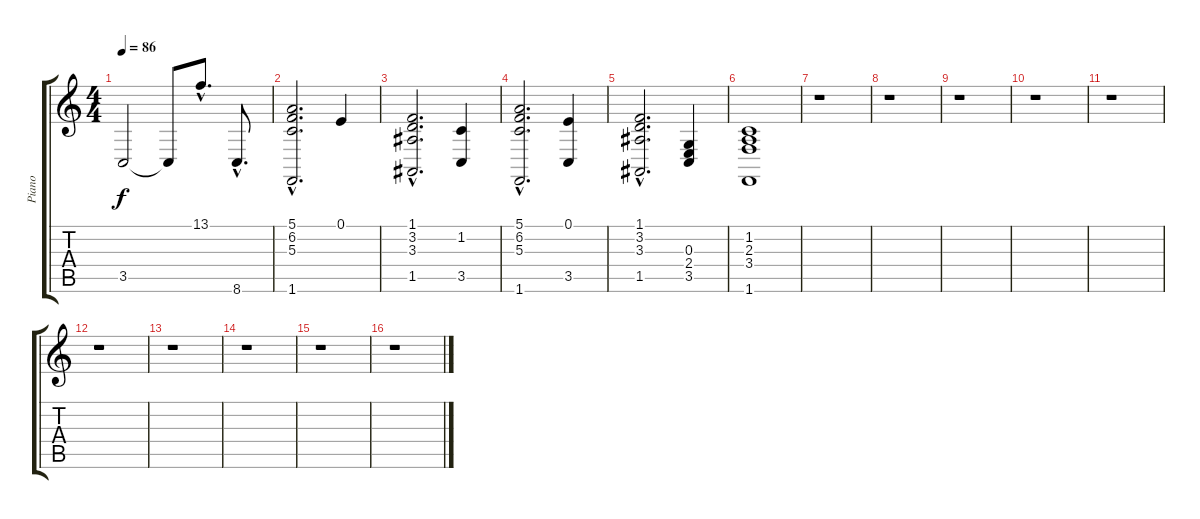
\track ("Piano" "Piano") {instrument acousticgrandpiano}
\staff {score tabs}
\tuning (E4 B3 G3 D3 A2 E2) {hide}
\ts (4 4)
\tempo 86
\clef g2
\ks c
3.5.2{dy f} 3.5{t}.8 13.1{hac}.8{d} 8.6{hac}.8{d} |
(5.1{hac} 6.2{hac} 5.3{hac} 1.6{hac}).2{d} 0.1.4 |
(1.1{hac} 3.2{hac} 3.3{hac} 1.5{hac}).2{d} (1.2 3.5).4 |
(5.1{hac} 6.2{hac} 5.3{hac} 1.6{hac}).2{d} (0.1 3.5).4 |
(1.1{hac} 3.2{hac} 3.3{hac} 1.5{hac}).2{d} (0.3 2.4 3.5).4 |
(1.2 2.3 3.4 1.6).1 |
r.1 |
r.1 |
r.1 |
r.1 |
r.1 |
r.1 |
r.1 |
r.1 |
r.1 |
r.1
